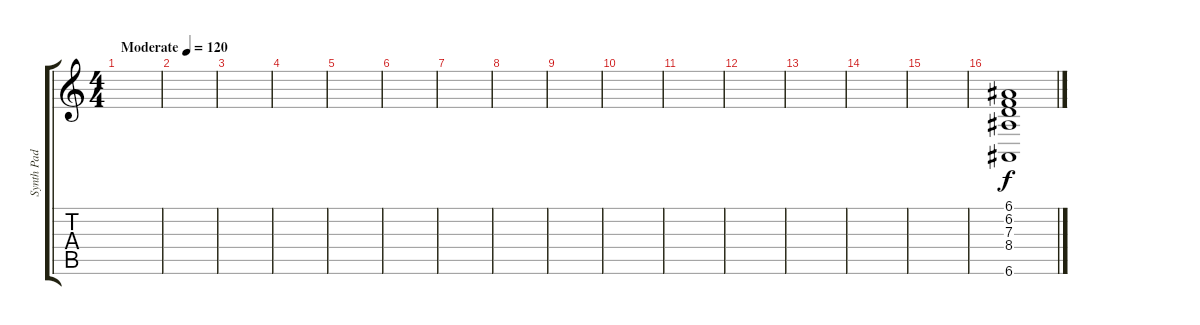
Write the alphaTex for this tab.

\track ("Synth Pad" "Synth Pad") {instrument fx6goblins}
\staff {score tabs}
\tuning (E4 B3 G3 D3 A2 E2) {hide}
\ts (4 4)
\tempo (120 "Moderate")
\clef g2
\ks c
|
|
|
|
|
|
|
|
|
|
|
|
|
|
|
(6.1 6.2 7.3 8.4 6.6).1
